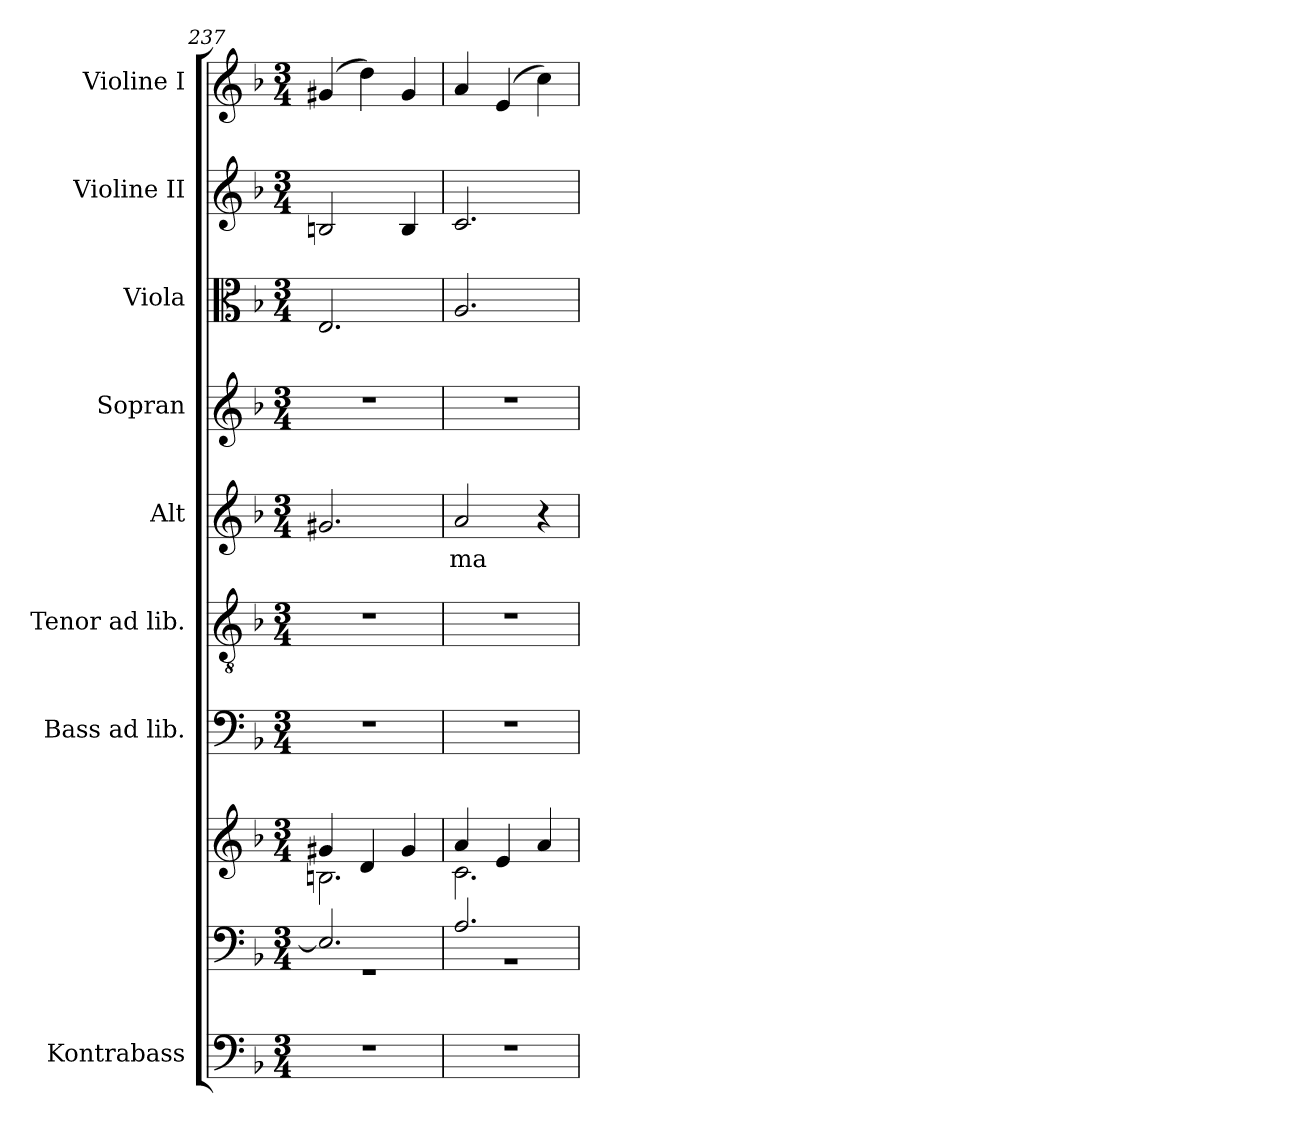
**kern	**kern	**kern	**kern	**kern	**kern	**text	**kern	**kern	**kern	**kern
*part9	*part8	*part8	*part7	*part6	*part5	*part5	*part4	*part3	*part2	*part1
*staff10	*staff9	*staff8	*staff7	*staff6	*staff5	*staff5	*staff4	*staff3	*staff2	*staff1
*I"Kontrabass	*	*	*I"Bass ad lib.	*I"Tenor ad lib.	*I"Alt	*	*I"Sopran	*I"Viola	*I"Violine II	*I"Violine I
*I'Kb.	*	*	*I'B.	*I'T.	*I'A.	*	*I'S.	*I'Vla.	*I'Vl. II	*I'Vl. I
*clefF4	*clefF4	*clefG2	*clefF4	*clefGv2	*clefG2	*	*clefG2	*clefC3	*clefG2	*clefG2
*ITrd7c12	*	*	*	*	*	*	*	*	*	*
*k[b-]	*k[b-]	*k[b-]	*k[b-]	*k[b-]	*k[b-]	*	*k[b-]	*k[b-]	*k[b-]	*k[b-]
*F:	*F:	*F:	*F:	*F:	*F:	*	*F:	*F:	*F:	*F:
*M3/4	*M3/4	*M3/4	*M3/4	*M3/4	*M3/4	*	*M3/4	*M3/4	*M3/4	*M3/4
=237	=237	=237	=237	=237	=237	=237	=237	=237	=237	=237
*	*^	*	*	*	*	*	*	*	*	*
!	!	!LO:N:vis=1	!	!	!	!	!	!	!	!	!
*	*	*	*^	*	*	*	*	*	*	*	*
2.r	2.E/]	2.rGG	4g#X/	2.Bn\	2.r	2.r	2.g#X/	.	2.r	2.E/	2Bn/	(4g#X/
.	.	.	4d/	.	.	.	.	.	.	.	.	4dd\)
.	.	.	4g#/	.	.	.	.	.	.	.	4B/	4g#/
=238	=238	=238	=238	=238	=238	=238	=238	=238	=238	=238	=238	=238
!	!	!LO:N:vis=1	!	!	!	!	!	!LO:LY:b	!	!	!	!
2.r	2.A/	2.rBB	4a/	2.c\	2.r	2.r	2a/	-ma	2.r	2.A/	2.c/	4a/
.	.	.	4e/	.	.	.	.	.	.	.	.	(4e/
.	.	.	4a/	.	.	.	4r	.	.	.	.	4cc\)
*	*v	*v	*	*	*	*	*	*	*	*	*	*
*	*	*v	*v	*	*	*	*	*	*	*	*
=	=	=	=	=	=	=	=	=	=	=
*-	*-	*-	*-	*-	*-	*-	*-	*-	*-	*-
